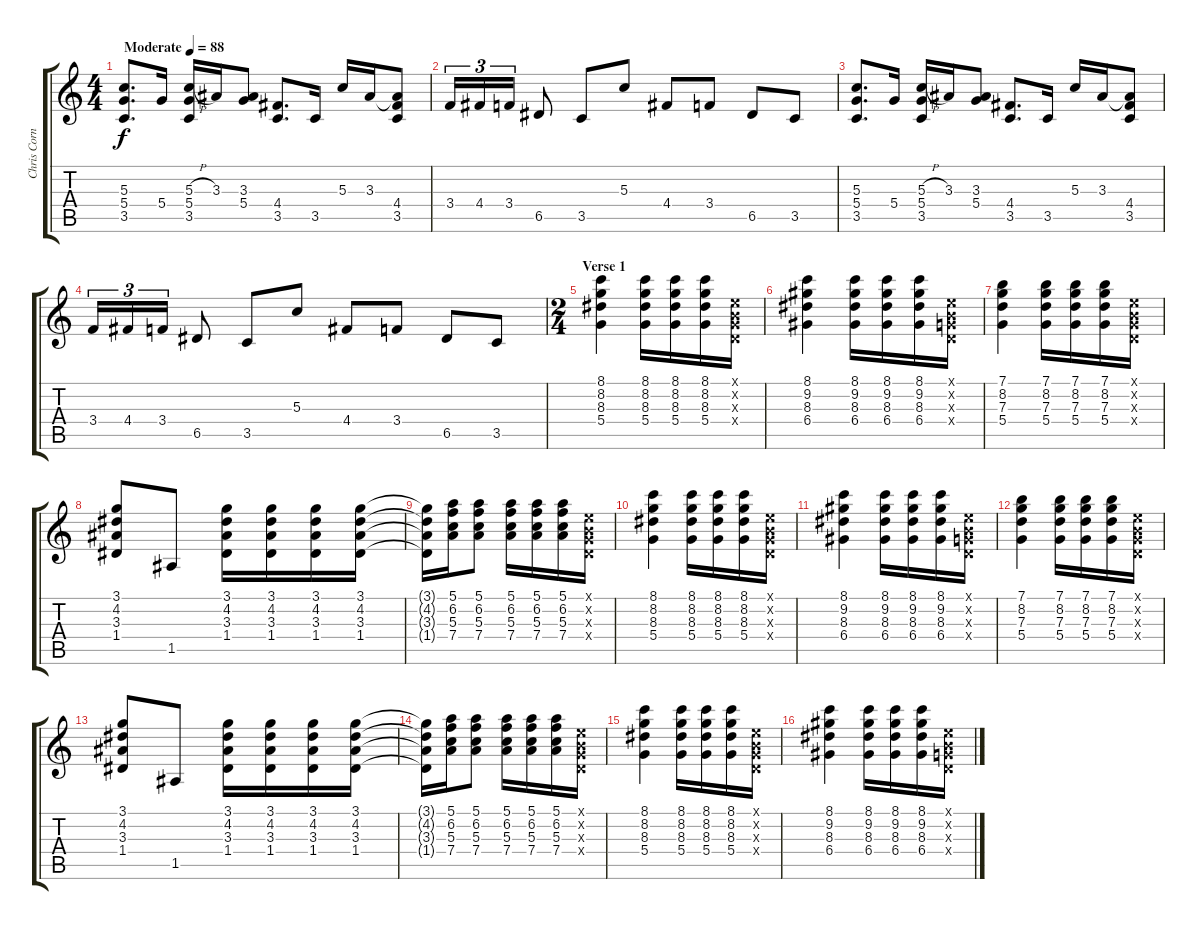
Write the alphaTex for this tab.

\track ("Chris Cornell - Acoustic" "Chris Corn") {instrument acousticguitarsteel}
\staff {score tabs}
\tuning (E4 B3 G3 D3 A2 E2) {hide}
\ts (4 4)
\tempo (88 "Moderate")
\clef g2
\ks c
(5.3 5.4 3.5).8{d dy f instrument acousticguitarsteel} 5.4.16 (5.3{h} 5.4 3.5).16 3.3.16 (3.3 5.4).8 (4.4 3.5).8{d} 3.5.16 5.3.16 3.3.16 (3.3{t} 4.4 3.5).8 |
3.4.16{tu (3 2)} 4.4.16{tu (3 2)} 3.4.16{tu (3 2)} 6.5.8 3.5.8 5.3.8 4.4.8 3.4.8 6.5.8 3.5.8 |
(5.3 5.4 3.5).8{d} 5.4.16 (5.3{h} 5.4 3.5).16 3.3.16 (3.3 5.4).8 (4.4 3.5).8{d} 3.5.16 5.3.16 3.3.16 (3.3{t} 4.4 3.5).8 |
3.4.16{tu (3 2)} 4.4.16{tu (3 2)} 3.4.16{tu (3 2)} 6.5.8 3.5.8 5.3.8 4.4.8 3.4.8 6.5.8 3.5.8 |
\ts (2 4)
\section ("" "Verse 1")
(8.1 8.2 8.3 5.4).4 (8.1 8.2 8.3 5.4).16 (8.1 8.2 8.3 5.4).16 (8.1 8.2 8.3 5.4).16 (0.1{x} 0.2{x} 0.3{x} 0.4{x}).16 |
(8.1 9.2 8.3 6.4).4 (8.1 9.2 8.3 6.4).16 (8.1 9.2 8.3 6.4).16 (8.1 9.2 8.3 6.4).16 (0.1{x} 0.2{x} 0.3{x} 0.4{x}).16 |
(7.1 8.2 7.3 5.4).4 (7.1 8.2 7.3 5.4).16 (7.1 8.2 7.3 5.4).16 (7.1 8.2 7.3 5.4).16 (0.1{x} 0.2{x} 0.3{x} 0.4{x}).16 |
(3.1 4.2 3.3 1.4).8 1.5.8 (3.1 4.2 3.3 1.4).16 (3.1 4.2 3.3 1.4).16 (3.1 4.2 3.3 1.4).16 (3.1 4.2 3.3 1.4).16 |
(3.1{t} 4.2{t} 3.3{t} 1.4{t}).16 (5.1 6.2 5.3 7.4).16 (5.1 6.2 5.3 7.4).8 (5.1 6.2 5.3 7.4).16 (5.1 6.2 5.3 7.4).16 (5.1 6.2 5.3 7.4).16 (0.1{x} 0.2{x} 0.3{x} 0.4{x}).16 |
(8.1 8.2 8.3 5.4).4 (8.1 8.2 8.3 5.4).16 (8.1 8.2 8.3 5.4).16 (8.1 8.2 8.3 5.4).16 (0.1{x} 0.2{x} 0.3{x} 0.4{x}).16 |
(8.1 9.2 8.3 6.4).4 (8.1 9.2 8.3 6.4).16 (8.1 9.2 8.3 6.4).16 (8.1 9.2 8.3 6.4).16 (0.1{x} 0.2{x} 0.3{x} 0.4{x}).16 |
(7.1 8.2 7.3 5.4).4 (7.1 8.2 7.3 5.4).16 (7.1 8.2 7.3 5.4).16 (7.1 8.2 7.3 5.4).16 (0.1{x} 0.2{x} 0.3{x} 0.4{x}).16 |
(3.1 4.2 3.3 1.4).8 1.5.8 (3.1 4.2 3.3 1.4).16 (3.1 4.2 3.3 1.4).16 (3.1 4.2 3.3 1.4).16 (3.1 4.2 3.3 1.4).16 |
(3.1{t} 4.2{t} 3.3{t} 1.4{t}).16 (5.1 6.2 5.3 7.4).16 (5.1 6.2 5.3 7.4).8 (5.1 6.2 5.3 7.4).16 (5.1 6.2 5.3 7.4).16 (5.1 6.2 5.3 7.4).16 (0.1{x} 0.2{x} 0.3{x} 0.4{x}).16 |
(8.1 8.2 8.3 5.4).4 (8.1 8.2 8.3 5.4).16 (8.1 8.2 8.3 5.4).16 (8.1 8.2 8.3 5.4).16 (0.1{x} 0.2{x} 0.3{x} 0.4{x}).16 |
(8.1 9.2 8.3 6.4).4 (8.1 9.2 8.3 6.4).16 (8.1 9.2 8.3 6.4).16 (8.1 9.2 8.3 6.4).16 (0.1{x} 0.2{x} 0.3{x} 0.4{x}).16
